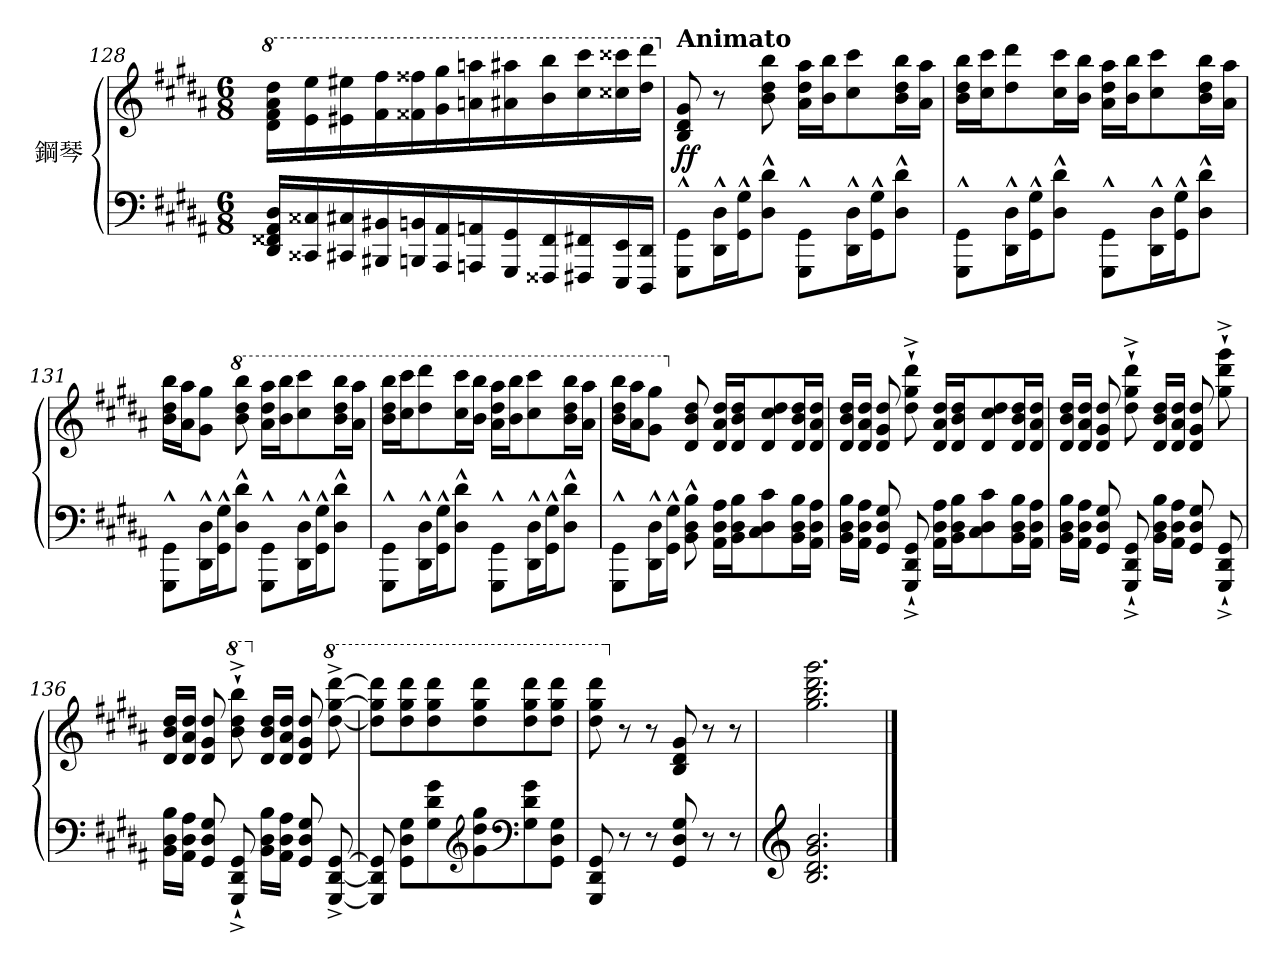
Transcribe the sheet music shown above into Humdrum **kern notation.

**kern	**kern	**dynam
*part1	*part1	*part1
*staff2	*staff1	*staff1/2
*I"鋼琴	*	*
!!LO:PB:g=z
*clefF4	*clefG2	*
*k[f#c#g#d#a#]	*k[f#c#g#d#a#]	*
*M6/8	*M6/8	*
*MM92	*MM92	*
*	*8va	*
=128	=128	=128
16DD#/ 16FF##X/ 16AA#/ 16D#/LL	16dd#\ 16ff#\ 16aa#\ 16ddd#\LL	.
*	*MM112	*
16CC##X/ 16C##X/	16ee\ 16eee\	.
16CC#X/ 16C#X/	16ee#X\ 16eee#X\	.
16BBB#X/ 16BB#X/	16ff#\ 16fff#\	.
16BBBn/ 16BBn/	16ff##X\ 16fff##X\	.
16AAA#/ 16AA#/	16gg#\ 16ggg#\	.
16AAAn/ 16AAn/	16aan\ 16aaan\	.
16GGG#/ 16GG#/	16aa#X\ 16aaa#X\	.
16FFF##X/ 16FF##/	16bb\ 16bbb\	.
16FFF#X/ 16FF#X/	16ccc#\ 16cccc#\	.
16EEE/ 16EE/	16ccc##X\ 16cccc##X\	.
*	*MM30	*
16DDD#/ 16DD#/JJ	16ddd#\ 16dddd#\JJ	.
=129	=129	=129
*	*X8va	*
*	*MM120	*
!	!LO:TX:a:B:t=Animato	!
!	!	!LO:DY:b
8GGG#\^^ 8GG#\^^L	8B/ 8d#/ 8g#/	ff
16DD#\^^ 16D#\^^L	8r	.
16GG#\^^ 16G#\^^J	.	.
8D#\^^ 8d#\^^J	8b\ 8dd#\ 8bb\	.
8GGG#\^^ 8GG#\^^L	16a#\ 16dd#\ 16aa#\LL	.
.	16b\ 16bb\J	.
16DD#\^^ 16D#\^^L	8cc#\ 8ccc#\	.
16GG#\^^ 16G#\^^J	.	.
8D#\^^ 8d#\^^J	16b\ 16dd#\ 16bb\L	.
.	16a#\ 16aa#\JJ	.
=130	=130	=130
8GGG#\^^ 8GG#\^^L	16b\ 16dd#\ 16bb\LL	.
.	16cc#\ 16ccc#\J	.
16DD#\^^ 16D#\^^L	8dd#\ 8ddd#\	.
16GG#\^^ 16G#\^^J	.	.
8D#\^^ 8d#\^^J	16cc#\ 16ccc#\L	.
.	16b\ 16bb\JJ	.
8GGG#\^^ 8GG#\^^L	16a#\ 16dd#\ 16aa#\LL	.
.	16b\ 16bb\J	.
16DD#\^^ 16D#\^^L	8cc#\ 8ccc#\	.
16GG#\^^ 16G#\^^J	.	.
8D#\^^ 8d#\^^J	16b\ 16dd#\ 16bb\L	.
.	16a#\ 16aa#\JJ	.
!!LO:LB:g=z
=131	=131	=131
8GGG#\^^ 8GG#\^^L	16b\ 16dd#\ 16bb\LL	.
.	16a#\ 16aa#\J	.
16DD#\^^ 16D#\^^L	8g#\ 8gg#\J	.
16GG#\^^ 16G#\^^J	.	.
*	*8va	*
8D#\^^ 8d#\^^J	8bb\ 8ddd#\ 8bbb\	.
8GGG#\^^ 8GG#\^^L	16aa#\ 16ddd#\ 16aaa#\LL	.
.	16bb\ 16bbb\J	.
16DD#\^^ 16D#\^^L	8ccc#\ 8cccc#\	.
16GG#\^^ 16G#\^^J	.	.
8D#\^^ 8d#\^^J	16bb\ 16ddd#\ 16bbb\L	.
.	16aa#\ 16aaa#\JJ	.
=132	=132	=132
8GGG#\^^ 8GG#\^^L	16bb\ 16ddd#\ 16bbb\LL	.
.	16ccc#\ 16cccc#\J	.
16DD#\^^ 16D#\^^L	8ddd#\ 8dddd#\	.
16GG#\^^ 16G#\^^J	.	.
8D#\^^ 8d#\^^J	16ccc#\ 16cccc#\L	.
.	16bb\ 16bbb\JJ	.
8GGG#\^^ 8GG#\^^L	16aa#\ 16ddd#\ 16aaa#\LL	.
.	16bb\ 16bbb\J	.
16DD#\^^ 16D#\^^L	8ccc#\ 8cccc#\	.
16GG#\^^ 16G#\^^J	.	.
8D#\^^ 8d#\^^J	16bb\ 16ddd#\ 16bbb\L	.
.	16aa#\ 16aaa#\JJ	.
=133	=133	=133
8GGG#\^^ 8GG#\^^L	16bb\ 16ddd#\ 16bbb\LL	.
.	16aa#\ 16aaa#\J	.
16DD#\^^ 16D#\^^L	8gg#\ 8ggg#\J	.
16GG#\^^ 16G#\^^JJ	.	.
*	*X8va	*
8BB\^^ 8D#\^^ 8B\^^	8d#/ 8b/ 8dd#/	.
16AA#\ 16D#\ 16A#\LL	16d#/ 16a#/ 16dd#/LL	.
16BB\ 16D#\ 16B\J	16d#/ 16b/ 16dd#/J	.
8C#\ 8D#\ 8c#\	8d#/ 8cc#/ 8dd#/	.
16BB\ 16D#\ 16B\L	16d#/ 16b/ 16dd#/L	.
16AA#\ 16D#\ 16A#\JJ	16d#/ 16a#/ 16dd#/JJ	.
=134	=134	=134
16BB\ 16D#\ 16B\LL	16d#/ 16b/ 16dd#/LL	.
16AA#\ 16D#\ 16A#\JJ	16d#/ 16a#/ 16dd#/JJ	.
8GG#/ 8D#/ 8G#/	8d#/ 8g#/ 8dd#/	.
8GGG#/`^ 8DD#/`^ 8GG#/`^	8dd#\`^ 8gg#\`^ 8ddd#\`^	.
16AA#\ 16D#\ 16A#\LL	16d#/ 16a#/ 16dd#/LL	.
16BB\ 16D#\ 16B\J	16d#/ 16b/ 16dd#/J	.
8C#\ 8D#\ 8c#\	8d#/ 8cc#/ 8dd#/	.
16BB\ 16D#\ 16B\L	16d#/ 16b/ 16dd#/L	.
16AA#\ 16D#\ 16A#\JJ	16d#/ 16a#/ 16dd#/JJ	.
!!LO:LB:g=z
=135	=135	=135
16BB\ 16D#\ 16B\LL	16d#/ 16b/ 16dd#/LL	.
16AA#\ 16D#\ 16A#\JJ	16d#/ 16a#/ 16dd#/JJ	.
8GG#/ 8D#/ 8G#/	8d#/ 8g#/ 8dd#/	.
8GGG#/`^ 8DD#/`^ 8GG#/`^	8dd#\`^ 8gg#\`^ 8ddd#\`^	.
16BB\ 16D#\ 16B\LL	16d#/ 16b/ 16dd#/LL	.
16AA#\ 16D#\ 16A#\JJ	16d#/ 16a#/ 16dd#/JJ	.
8GG#/ 8D#/ 8G#/	8d#/ 8g#/ 8dd#/	.
8GGG#/`^ 8DD#/`^ 8GG#/`^	8gg#\`^ 8ddd#\`^ 8ggg#\`^	.
=136	=136	=136
16BB\ 16D#\ 16B\LL	16d#/ 16b/ 16dd#/LL	.
16AA#\ 16D#\ 16A#\JJ	16d#/ 16a#/ 16dd#/JJ	.
8GG#/ 8D#/ 8G#/	8d#/ 8g#/ 8dd#/	.
*	*8va	*
8GGG#/`^ 8DD#/`^ 8GG#/`^	8bb\`^ 8ddd#\`^ 8bbb\`^	.
*	*X8va	*
16BB\ 16D#\ 16B\LL	16d#/ 16b/ 16dd#/LL	.
16AA#\ 16D#\ 16A#\JJ	16d#/ 16a#/ 16dd#/JJ	.
*	*MM80	*
8GG#/ 8D#/ 8G#/	8d#/ 8g#/ 8dd#/	.
*	*8va	*
*	*MM100	*
[8GGG#/^ [8DD#/^ [8GG#/^	[8ddd#\^ [8ggg#\^ [8dddd#\^	.
=137	=137	=137
8GGG#/] 8DD#/] 8GG#/]	8ddd#\] 8ggg#\] 8dddd#\]L	.
*	*MM120	*
8GG#\ 8D#\ 8G#\L	8ddd#\ 8ggg#\ 8dddd#\	.
8G#\ 8d#\ 8g#\	8ddd#\ 8ggg#\ 8dddd#\	.
*clefG2	*	*
8g#\ 8dd#\ 8gg#\	8ddd#\ 8ggg#\ 8dddd#\	.
*clefF4	*	*
8G#\ 8d#\ 8g#\	8ddd#\ 8ggg#\ 8dddd#\	.
8GG#\ 8D#\ 8G#\J	8ddd#\ 8ggg#\ 8dddd#\J	.
=138	=138	=138
*	*MM100	*
8GGG#/ 8DD#/ 8GG#/	8ddd#\ 8ggg#\ 8dddd#\	.
*	*X8va	*
8r	8r	.
8r	8r	.
8GG#/ 8D#/ 8G#/	8B/ 8d#/ 8g#/	.
8r	8r	.
8r	8r	.
=139	=139	=139
*clefG2	*	*
*	*MM80	*
2.B/ 2.d#/ 2.g#/ 2.b/	2.gg#\ 2.bb\ 2.ddd#\ 2.ggg#\	.
==	==	==
*-	*-	*-
